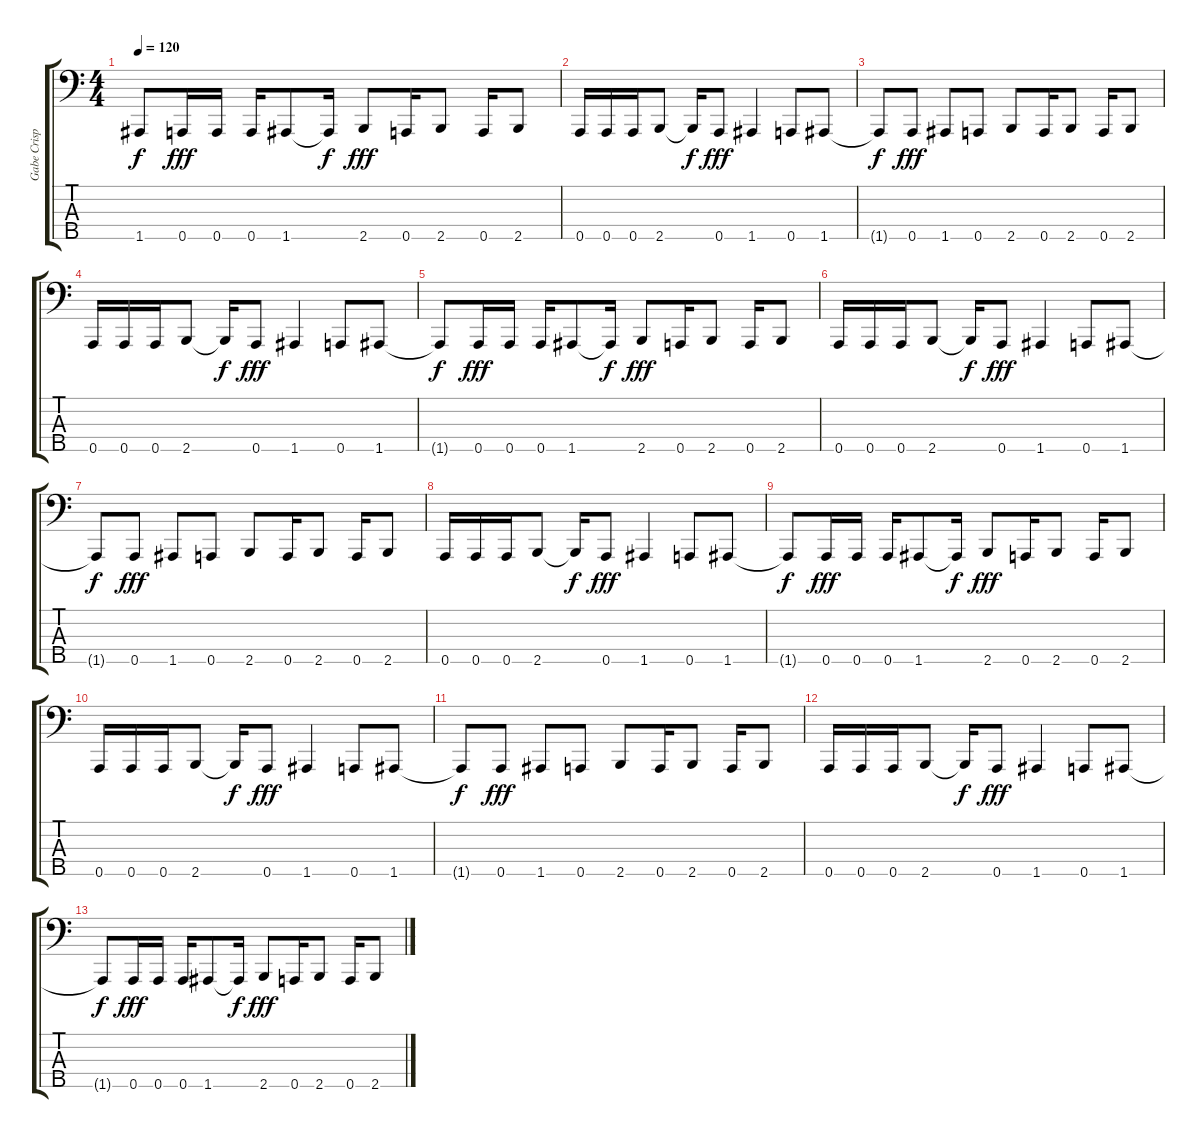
\track ("Gabe Crisp" "Gabe Crisp") {instrument electricbasspick}
\staff {score tabs}
\tuning (G2 D2 A1 E1 A0) {hide}
\ts (4 4)
\tempo 120
\clef f4
\ks c
1.5{t}.8{dy f} 0.5.16{dy fff} 0.5.16 0.5.16 1.5.8 1.5{t}.16{dy f} 2.5.8{dy fff} 0.5.16 2.5.8 0.5.16 2.5.8 |
0.5.16 0.5.16 0.5.16 2.5.8 2.5{t}.16{dy f} 0.5.8{dy fff} 1.5.4 0.5.8 1.5.8 |
1.5{t}.8{dy f} 0.5.8{dy fff} 1.5.8 0.5.8 2.5.8 0.5.16 2.5.8 0.5.16 2.5.8 |
0.5.16 0.5.16 0.5.16 2.5.8 2.5{t}.16{dy f} 0.5.8{dy fff} 1.5.4 0.5.8 1.5.8 |
1.5{t}.8{dy f} 0.5.16{dy fff} 0.5.16 0.5.16 1.5.8 1.5{t}.16{dy f} 2.5.8{dy fff} 0.5.16 2.5.8 0.5.16 2.5.8 |
0.5.16 0.5.16 0.5.16 2.5.8 2.5{t}.16{dy f} 0.5.8{dy fff} 1.5.4 0.5.8 1.5.8 |
1.5{t}.8{dy f} 0.5.8{dy fff} 1.5.8 0.5.8 2.5.8 0.5.16 2.5.8 0.5.16 2.5.8 |
0.5.16 0.5.16 0.5.16 2.5.8 2.5{t}.16{dy f} 0.5.8{dy fff} 1.5.4 0.5.8 1.5.8 |
1.5{t}.8{dy f} 0.5.16{dy fff} 0.5.16 0.5.16 1.5.8 1.5{t}.16{dy f} 2.5.8{dy fff} 0.5.16 2.5.8 0.5.16 2.5.8 |
0.5.16 0.5.16 0.5.16 2.5.8 2.5{t}.16{dy f} 0.5.8{dy fff} 1.5.4 0.5.8 1.5.8 |
1.5{t}.8{dy f} 0.5.8{dy fff} 1.5.8 0.5.8 2.5.8 0.5.16 2.5.8 0.5.16 2.5.8 |
0.5.16 0.5.16 0.5.16 2.5.8 2.5{t}.16{dy f} 0.5.8{dy fff} 1.5.4 0.5.8 1.5.8 |
1.5{t}.8{dy f} 0.5.16{dy fff} 0.5.16 0.5.16 1.5.8 1.5{t}.16{dy f} 2.5.8{dy fff} 0.5.16 2.5.8 0.5.16 2.5.8
